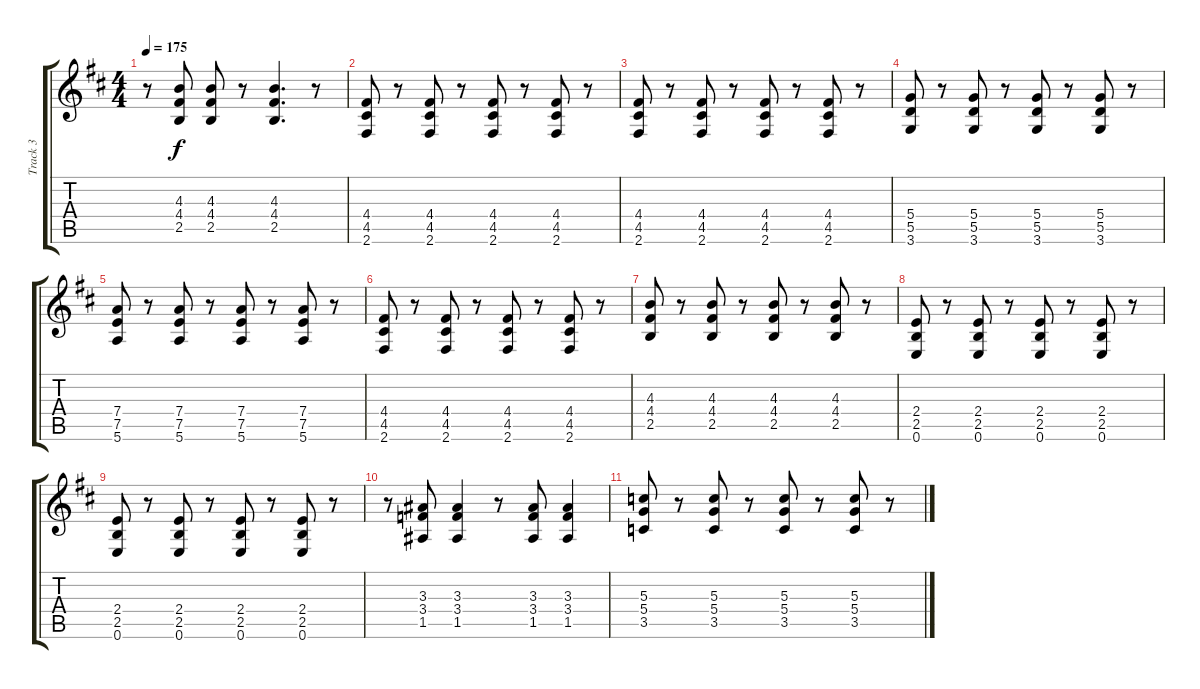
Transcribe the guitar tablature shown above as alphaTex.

\track ("Track 3" "Track 3") {instrument distortionguitar}
\staff {score tabs}
\tuning (E4 B3 G3 D3 A2 E2) {hide}
\ts (4 4)
\tempo 175
\clef g2
\ks d
r.8{dy f} (4.3 4.4 2.5).8 (4.3 4.4 2.5).8 r.8 (4.3 4.4 2.5).4{d} r.8 |
(4.4 4.5 2.6).8 r.8 (4.4 4.5 2.6).8 r.8 (4.4 4.5 2.6).8 r.8 (4.4 4.5 2.6).8 r.8 |
(4.4 4.5 2.6).8 r.8 (4.4 4.5 2.6).8 r.8 (4.4 4.5 2.6).8 r.8 (4.4 4.5 2.6).8 r.8 |
(5.4 5.5 3.6).8 r.8 (5.4 5.5 3.6).8 r.8 (5.4 5.5 3.6).8 r.8 (5.4 5.5 3.6).8 r.8 |
(7.4 7.5 5.6).8 r.8 (7.4 7.5 5.6).8 r.8 (7.4 7.5 5.6).8 r.8 (7.4 7.5 5.6).8 r.8 |
(4.4 4.5 2.6).8 r.8 (4.4 4.5 2.6).8 r.8 (4.4 4.5 2.6).8 r.8 (4.4 4.5 2.6).8 r.8 |
(4.3 4.4 2.5).8 r.8 (4.3 4.4 2.5).8 r.8 (4.3 4.4 2.5).8 r.8 (4.3 4.4 2.5).8 r.8 |
(2.4 2.5 0.6).8 r.8 (2.4 2.5 0.6).8 r.8 (2.4 2.5 0.6).8 r.8 (2.4 2.5 0.6).8 r.8 |
(2.4 2.5 0.6).8 r.8 (2.4 2.5 0.6).8 r.8 (2.4 2.5 0.6).8 r.8 (2.4 2.5 0.6).8 r.8 |
r.8 (3.3 3.4 1.5).8 (3.3 3.4 1.5).4 r.8 (3.3 3.4 1.5).8 (3.3 3.4 1.5).4 |
(5.3 5.4 3.5).8 r.8 (5.3 5.4 3.5).8 r.8 (5.3 5.4 3.5).8 r.8 (5.3 5.4 3.5).8 r.8
